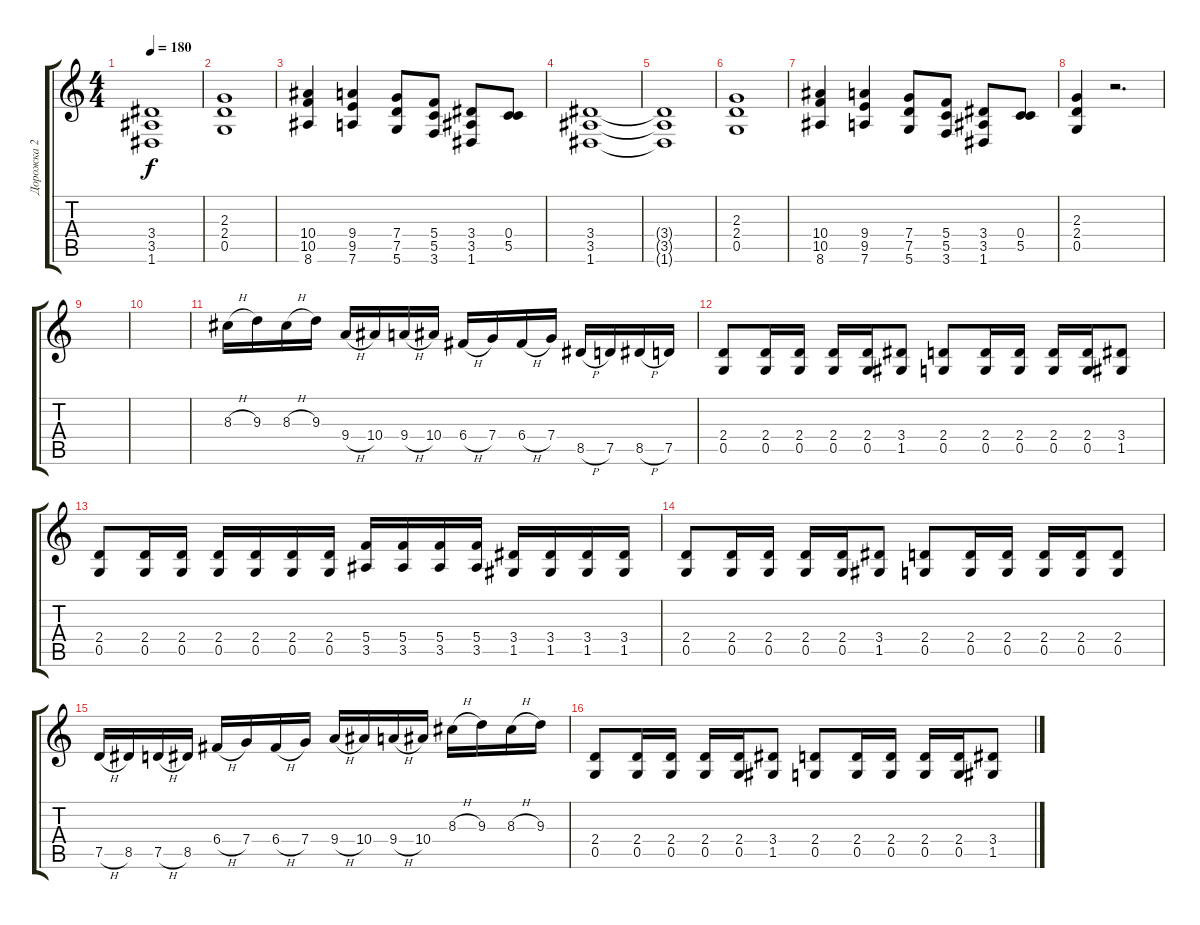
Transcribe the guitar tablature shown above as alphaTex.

\track ("Дорожка 2" "Дорожка 2") {instrument distortionguitar}
\staff {score tabs}
\tuning (D4 A3 F3 C3 G2 D2) {hide}
\ts (4 4)
\tempo 180
\clef g2
\ks c
(3.4{t} 3.5{t} 1.6{t}).1{dy f} |
(2.3 2.4 0.5).1 |
(10.4 10.5 8.6).4 (9.4 9.5 7.6).4 (7.4 7.5 5.6).8 (5.4 5.5 3.6).8 (3.4 3.5 1.6).8 (0.4 5.5).8 |
(3.4 3.5 1.6).1 |
(3.4{t} 3.5{t} 1.6{t}).1 |
(2.3 2.4 0.5).1 |
(10.4 10.5 8.6).4 (9.4 9.5 7.6).4 (7.4 7.5 5.6).8 (5.4 5.5 3.6).8 (3.4 3.5 1.6).8 (0.4 5.5).8 |
(2.3 2.4 0.5).4 r.2{d} |
|
|
8.3{h}.16 9.3.16 8.3{h}.16 9.3.16 9.4{h}.16 10.4.16 9.4{h}.16 10.4.16 6.4{h}.16 7.4.16 6.4{h}.16 7.4.16 8.5{h}.16 7.5.16 8.5{h}.16 7.5.16 |
(2.4 0.5).8 (2.4 0.5).16 (2.4 0.5).16 (2.4 0.5).16 (2.4 0.5).16 (3.4 1.5).8 (2.4 0.5).8 (2.4 0.5).16 (2.4 0.5).16 (2.4 0.5).16 (2.4 0.5).16 (3.4 1.5).8 |
(2.4 0.5).8 (2.4 0.5).16 (2.4 0.5).16 (2.4 0.5).16 (2.4 0.5).16 (2.4 0.5).16 (2.4 0.5).16 (5.4 3.5).16 (5.4 3.5).16 (5.4 3.5).16 (5.4 3.5).16 (3.4 1.5).16 (3.4 1.5).16 (3.4 1.5).16 (3.4 1.5).16 |
(2.4 0.5).8 (2.4 0.5).16 (2.4 0.5).16 (2.4 0.5).16 (2.4 0.5).16 (3.4 1.5).8 (2.4 0.5).8 (2.4 0.5).16 (2.4 0.5).16 (2.4 0.5).16 (2.4 0.5).16 (2.4 0.5).8 |
7.5{h}.16 8.5.16 7.5{h}.16 8.5.16 6.4{h}.16 7.4.16 6.4{h}.16 7.4.16 9.4{h}.16 10.4.16 9.4{h}.16 10.4.16 8.3{h}.16 9.3.16 8.3{h}.16 9.3.16 |
(2.4 0.5).8 (2.4 0.5).16 (2.4 0.5).16 (2.4 0.5).16 (2.4 0.5).16 (3.4 1.5).8 (2.4 0.5).8 (2.4 0.5).16 (2.4 0.5).16 (2.4 0.5).16 (2.4 0.5).16 (3.4 1.5).8
